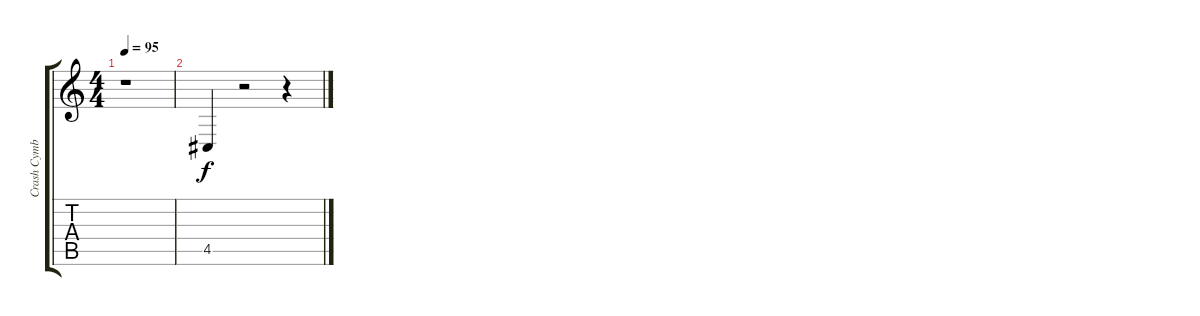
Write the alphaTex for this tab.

\track ("Crash Cymbal" "Crash Cymb") {instrument applause}
\staff {score tabs}
\tuning (E4 B3 G3 D3 A2 E2) {hide}
\ts (4 4)
\tempo 95
\clef g2
\ks c
r.1{dy f} |
4.5.4 r.2 r.4
